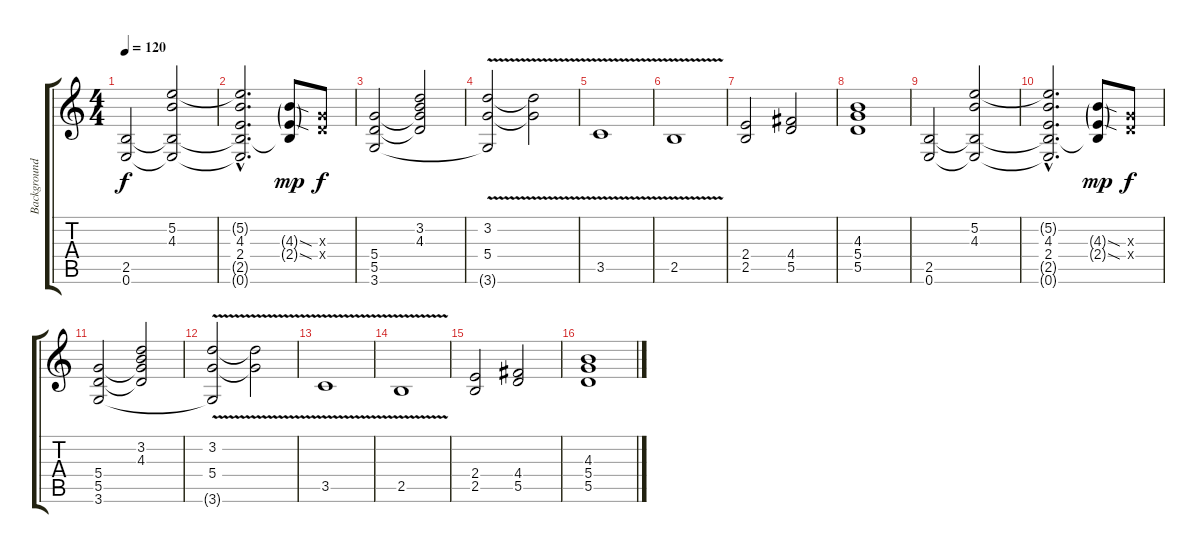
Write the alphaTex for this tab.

\track ("Background Guitar" "Background") {instrument overdrivenguitar}
\staff {score tabs}
\tuning (E4 B3 G3 D3 A2 E2) {hide}
\ts (4 4)
\section ("" "")
\tempo 120
\clef g2
\ks c
(2.5 0.6).2{dy f} (5.2 4.3 2.5{t} 0.6{t}).2 |
(5.2{hac t} 4.3{hac} 2.4{hac} 2.5{hac t} 0.6{hac t}).2{d} (4.3{sod g} 2.4{sod g} 2.5{t}).8{dy mp} (0.3{x} 0.4{x}).8{dy f} |
(5.4 5.5 3.6).2 (3.2 4.3 5.4{t} 5.5{t}).2 |
(3.2{v} 5.4{v} 3.6{t}).2 (3.2{t} 5.4{t}).2 |
3.5{v}.1 |
2.5{v}.1 |
(2.4 2.5).2 (4.4 5.5).2 |
(4.3 5.4 5.5).1 |
(2.5 0.6).2 (5.2 4.3 2.5{t} 0.6{t}).2 |
(5.2{hac t} 4.3{hac} 2.4{hac} 2.5{hac t} 0.6{hac t}).2{d} (4.3{sod g} 2.4{sod g} 2.5{t}).8{dy mp} (0.3{x} 0.4{x}).8{dy f} |
(5.4 5.5 3.6).2 (3.2 4.3 5.4{t} 5.5{t}).2 |
(3.2{v} 5.4{v} 3.6{t}).2 (3.2{t} 5.4{t}).2 |
3.5{v}.1 |
2.5{v}.1 |
(2.4 2.5).2 (4.4 5.5).2 |
(4.3 5.4 5.5).1
